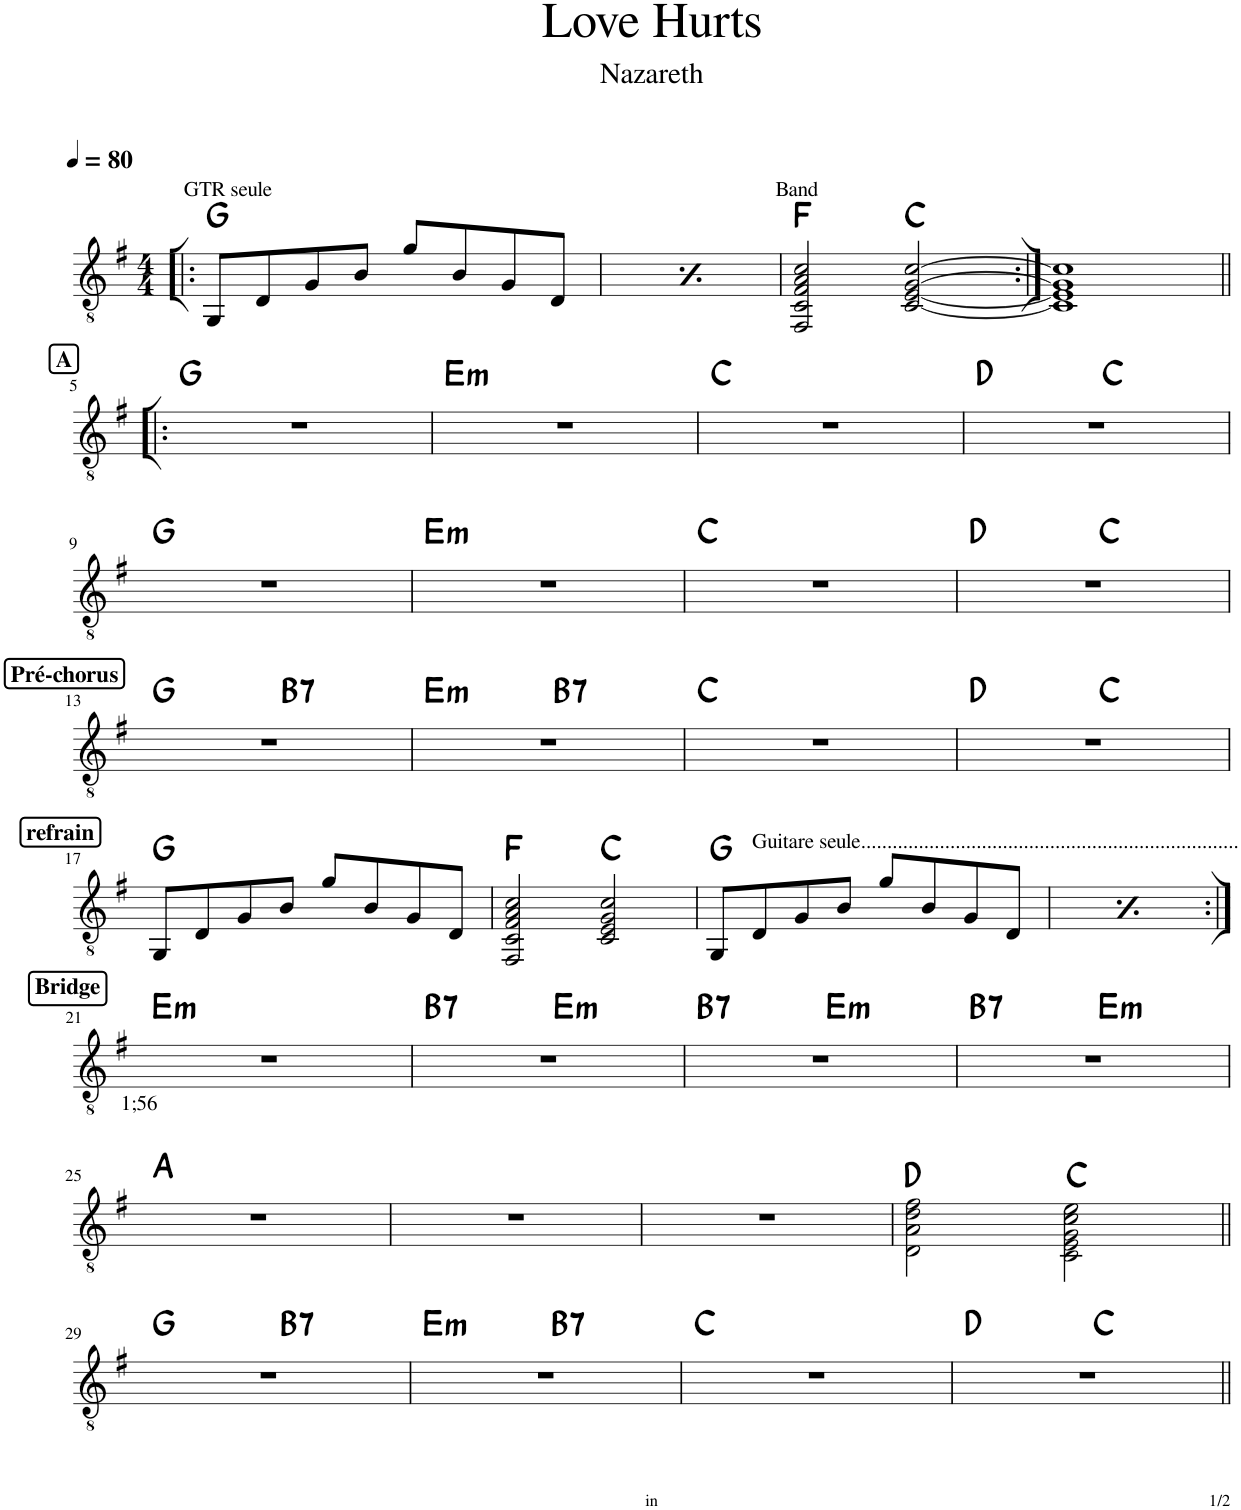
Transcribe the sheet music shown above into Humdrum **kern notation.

**kern	**harte
*part1	*part1
*staff1	*
*I"Classical Guitar	*
*I'Guit.	*
*clefGv2	*
*k[f#]	*
*M4/4	*
*MM80	*
=1!|:	=1!|:
!LO:TX:a:t=GTR seule	!
8GG/L	G:maj
8D/	.
8G/	.
8B/J	.
8g/L	.
8B/	.
8G/	.
8D/J	.
=2	=2
*MM80	*
!LO:TX:a:t=GTR seule	!
8GG/L	G:maj
8D/	.
8G/	.
8B/J	.
8g/L	.
8B/	.
8G/	.
8D/J	.
=3	=3
!LO:TX:a:t=Band	!
2FF#/ 2C/ 2F#/ 2A/ 2c/	F:maj
[2C/ [2E/ [2G/ [2c/	C:maj
=4:|!	=4:|!
1C] 1E] 1G] 1c]	.
!!LO:LB:g=z
!!LO:REH:place=s1:a:B:cj:fs=11:t=A
=5!|:	=5!|:
1r	G:maj
=6	=6
!	!LO:H:kt=m
1r	E:min
=7	=7
1r	C:maj
=8	=8
*^	*
1r	2ryy	D:maj
.	2ryy	C:maj
*v	*v	*
!!LO:LB:g=z
=9	=9
1r	G:maj
=10	=10
!	!LO:H:kt=m
1r	E:min
=11	=11
1r	C:maj
=12	=12
*^	*
1r	2ryy	D:maj
.	2ryy	C:maj
!!LO:LB:g=z	!!
!!LO:REH:place=s1:a:B:cj:fs=11:t=Pré-chorus	!!
=13	=13	=13
1r	2ryy	G:maj
!	!	!LO:H:kt=7
.	2ryy	B:7
=14	=14	=14
!	!	!LO:H:kt=m
1r	2ryy	E:min
!	!	!LO:H:kt=7
.	2ryy	B:7
*v	*v	*
=15	=15
1r	C:maj
=16	=16
*^	*
1r	2ryy	D:maj
.	2ryy	C:maj
*v	*v	*
!!LO:LB:g=z
!!LO:REH:place=s1:a:B:cj:fs=11:t=refrain
=17	=17
8GG/L	G:maj
8D/	.
8G/	.
8B/J	.
8g/L	.
8B/	.
8G/	.
8D/J	.
=18	=18
2FF#/ 2C/ 2F#/ 2A/ 2c/	F:maj
2C/ 2E/ 2G/ 2c/	C:maj
=19	=19
!LO:TX:a:t=Guitare seule........................................................................	!
8GG/L	G:maj
8D/	.
8G/	.
8B/J	.
8g/L	.
8B/	.
8G/	.
8D/J	.
=20	=20
!LO:TX:a:t=Guitare seule........................................................................	!
8GG/L	G:maj
8D/	.
8G/	.
8B/J	.
8g/L	.
8B/	.
8G/	.
8D/J	.
!!LO:LB:g=z
!!LO:REH:place=s1:a:B:cj:fs=11:t=Bridge
=21:|!	=21:|!
!LO:TX:b:t=1;56	!LO:H:kt=m
1r	E:min
=22	=22
!	!LO:H:kt=7
*^	*
1r	2ryy	B:7
!	!	!LO:H:kt=m
.	2ryy	E:min
=23	=23	=23
!	!	!LO:H:kt=7
1r	2ryy	B:7
!	!	!LO:H:kt=m
.	2ryy	E:min
=24	=24	=24
!	!	!LO:H:kt=7
1r	2ryy	B:7
!	!	!LO:H:kt=m
.	2ryy	E:min
*v	*v	*
!!LO:LB:g=z
=25	=25
1r	A:maj
=26	=26
1r	.
=27	=27
1r	.
=28	=28
2D\ 2A\ 2d\ 2f#\	D:maj
2C\ 2E\ 2G\ 2c\ 2e\	C:maj
!!LO:LB:g=z
=29||	=29||
*^	*
1r	2ryy	G:maj
!	!	!LO:H:kt=7
.	2ryy	B:7
=30	=30	=30
!	!	!LO:H:kt=m
1r	2ryy	E:min
!	!	!LO:H:kt=7
.	2ryy	B:7
*v	*v	*
=31	=31
1r	C:maj
=32	=32
*^	*
1r	2ryy	D:maj
.	2ryy	C:maj
*v	*v	*
=||	=||
*-	*-
